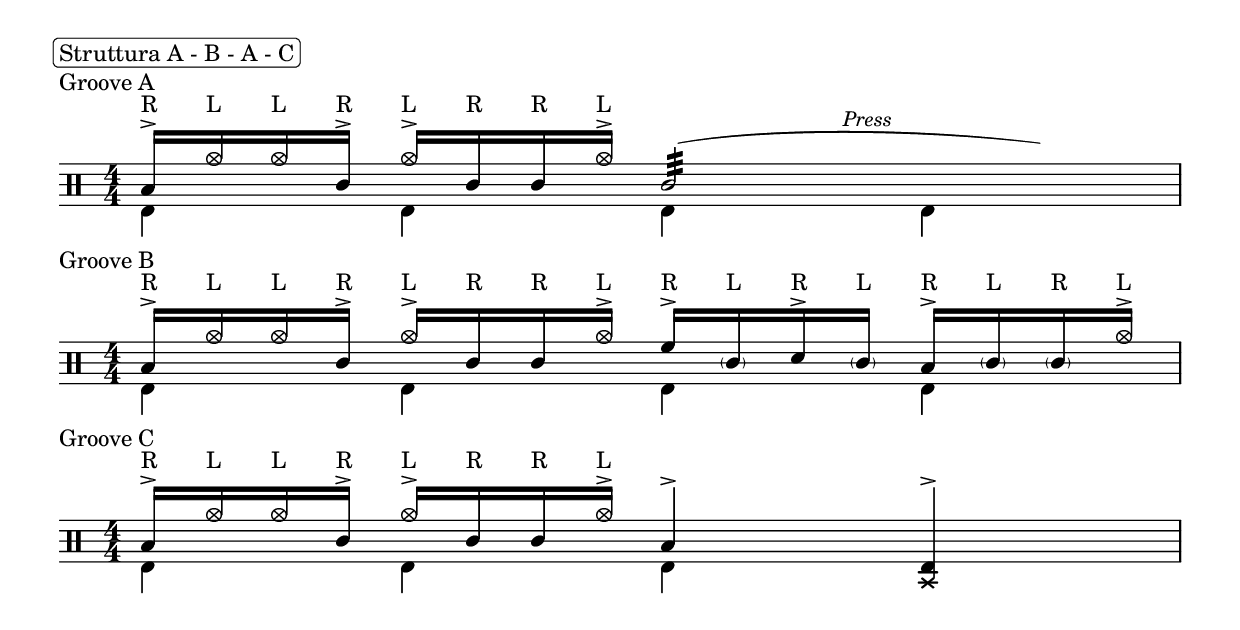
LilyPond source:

\version "2.18.2"
\include "../layout/layout.ly"

% \header {
%   title = "We Gio"
%   subtitle = "P. Vairo - Batteria originale di Marco Raimondi"
% }

#(define mydrums '(
   (footpedal   cross   #f -8)
   (kick        ()      #f -5)
))

\markup \roundbox "Struttura A - B - A - C"

\markup {\raise #4.0 "Groove A" }
\score {
  \new DrumStaff <<
    \drummode {
      \time 4/4
      <<
        \new DrumVoice {
          \voiceUP
          ft16\accent\riu hha\leu hha\leu sn\accent\riu
          hha\accent\leu sn\riu sn\riu 
          % This is good for single score compile
          %\shape #'((9 . 1) (23 . 1.7) (36 . 1.7) (48 . 1)) Tie hha~\accent 
          % This is good for lilypond-book
          \shape #'((6 . 1) (13 . 1.7) (25 . 1.7) (36 . 1)) Tie hha~\accent\leu 
          sn2:32^\markup{ \hspace #17.5 \italic \small Press }
        }
        \new DrumVoice {
          \voiceDOWN
          bd4 bd bd bd
        }
      >>
      \break
    }
  >>
}

\markup {\raise #4.0 "Groove B" }
\score {
  \new DrumStaff <<
    \drummode {
      \time 4/4
      <<
        \new DrumVoice {
          \voiceUP
          ft16\accent\riu hha\leu hha\leu sn\accent\riu
          hha\accent\leu sn\riu sn\riu hha\accent\leu
          ht\accent\riu \parenthesize sn\leu mt\accent\riu \parenthesize sn\leu
          ft\accent\riu \parenthesize sn\leu \parenthesize sn\riu hha\accent\leu
        }
        \new DrumVoice {
          \voiceDOWN
          bd4 bd bd bd
        }
      >>
      \break
    }
  >>
}
      
\markup {\raise #4.0 "Groove C" }
\score {
  \new DrumStaff <<
    \drummode {
      \time 4/4
      <<
        \new DrumVoice {
          \voiceUP
          ft16\accent\riu hha\leu hha\leu sn\accent\riu
          hha\accent\leu sn\riu sn\riu hha\accent\leu
          \once \override Stem.length = #11
          ft4\accent
          \once \override Stem.length = #17.5
          \set DrumStaff.drumStyleTable = #(alist->hash-table mydrums)
          <bd hf>4\accent
          %\set DrumStaff.drumStyleTable = #(alist->hash-table dbdrums)
        }
        \new DrumVoice {
          \voiceDOWN
          bd4 bd bd s
        }
      >>
      %\break
    }
  >>
}
